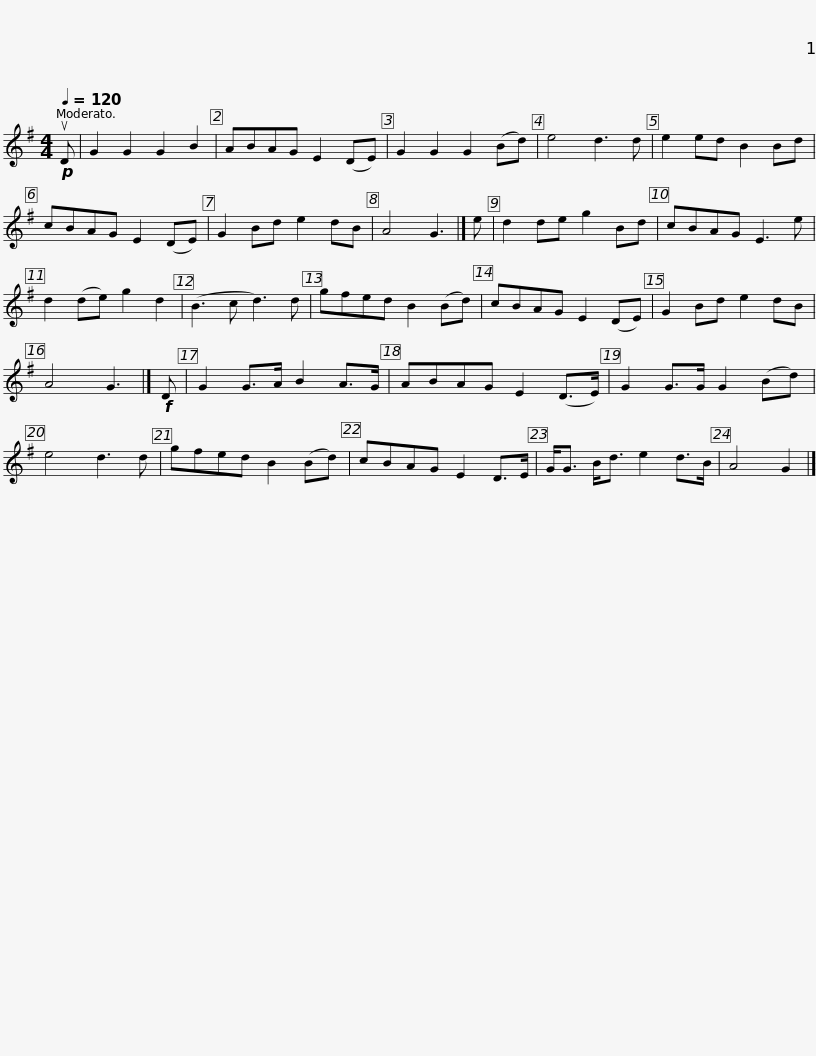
X:1
L:1/8
Q:1/4=120
M:4/4
I:linebreak $
K:G
V:1 treble
V:1
!p! uD | G2 G2 G2 B2 | ABAG E2 (DE) | G2 G2 G2 (Bd) | e4 d3 d | %5
 e2 ed B2 Bd | cBAG E2 (DE) | G2 Bd e2 dB |$ A4 G3 |] e | %10
 d2 de g2 Bd | cBAG E3 e | d2 (de) g2 d2 | (B3 c d3) d | gfed B2 (Bd) | %15
 cBAG E2 (DE) |$ G2 Bd e2 dB | A4 G3 |]!f! D | G2 G>A B2 A>G | %20
 ABAG E2 (D>E) | G2 G>G G2 (Bd) | e4 d3 d | gfed B2 (Bd) |$ cBAG E2 D>E | %25
 G<G B<d e2 d>B | A4 G2 |] %27
